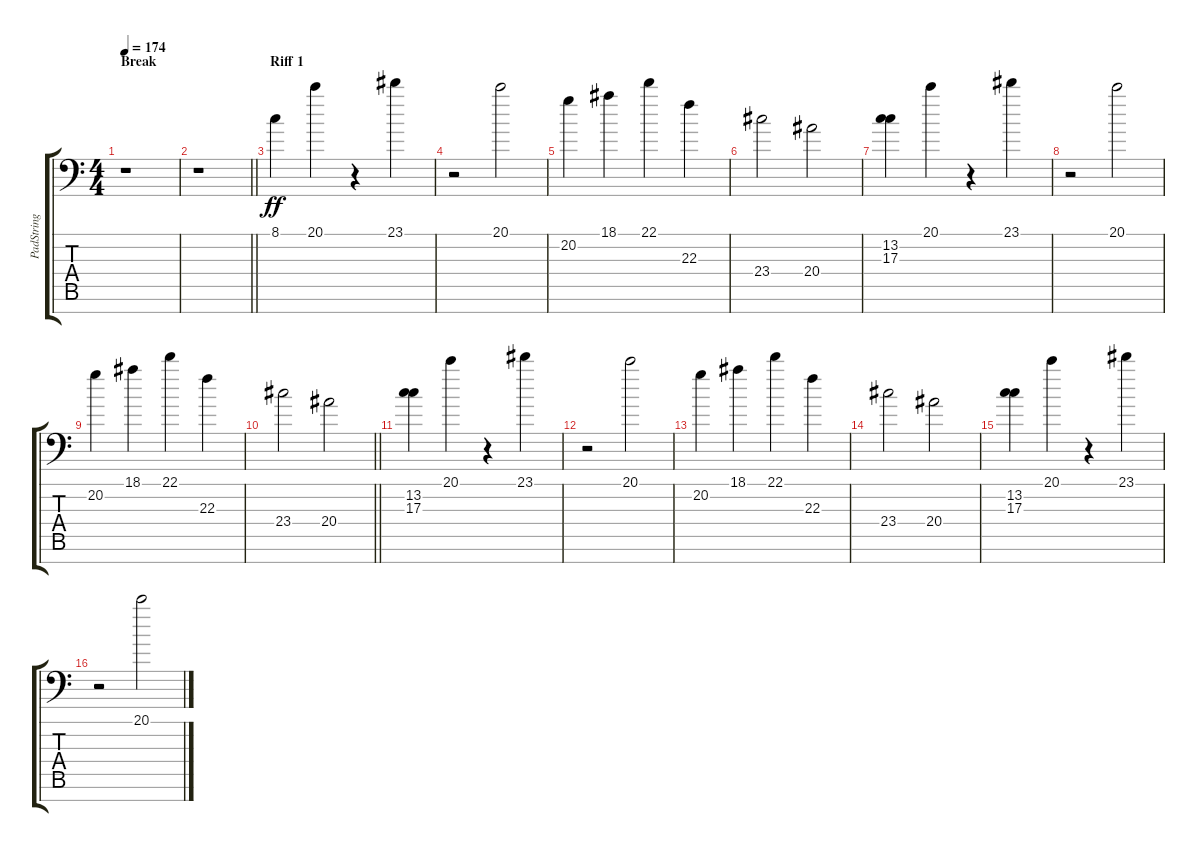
\track ("PadString" "PadString") {instrument pad2warm}
\staff {score tabs}
\tuning (E4 B3 G3 D3 A2 E2 C-1) {hide}
\ts (4 4)
\section ("" "Break")
\tempo 174
\clef f4
\ks c
r.1{dy f} |
\barLineRight lightlight
r.1 |
\section ("" "Riff 1")
8.1.4{dy ff} 20.1.4 r.4 23.1.4 |
r.2 20.1.2 |
20.2.4 18.1.4 22.1.4 22.3.4 |
23.4.2 20.4.2 |
(13.2 17.3).4 20.1.4 r.4 23.1.4 |
r.2 20.1.2 |
20.2.4 18.1.4 22.1.4 22.3.4 |
\barLineRight lightlight
23.4.2 20.4.2 |
(13.2 17.3).4 20.1.4 r.4 23.1.4 |
r.2 20.1.2 |
20.2.4 18.1.4 22.1.4 22.3.4 |
23.4.2 20.4.2 |
(13.2 17.3).4 20.1.4 r.4 23.1.4 |
r.2 20.1.2
